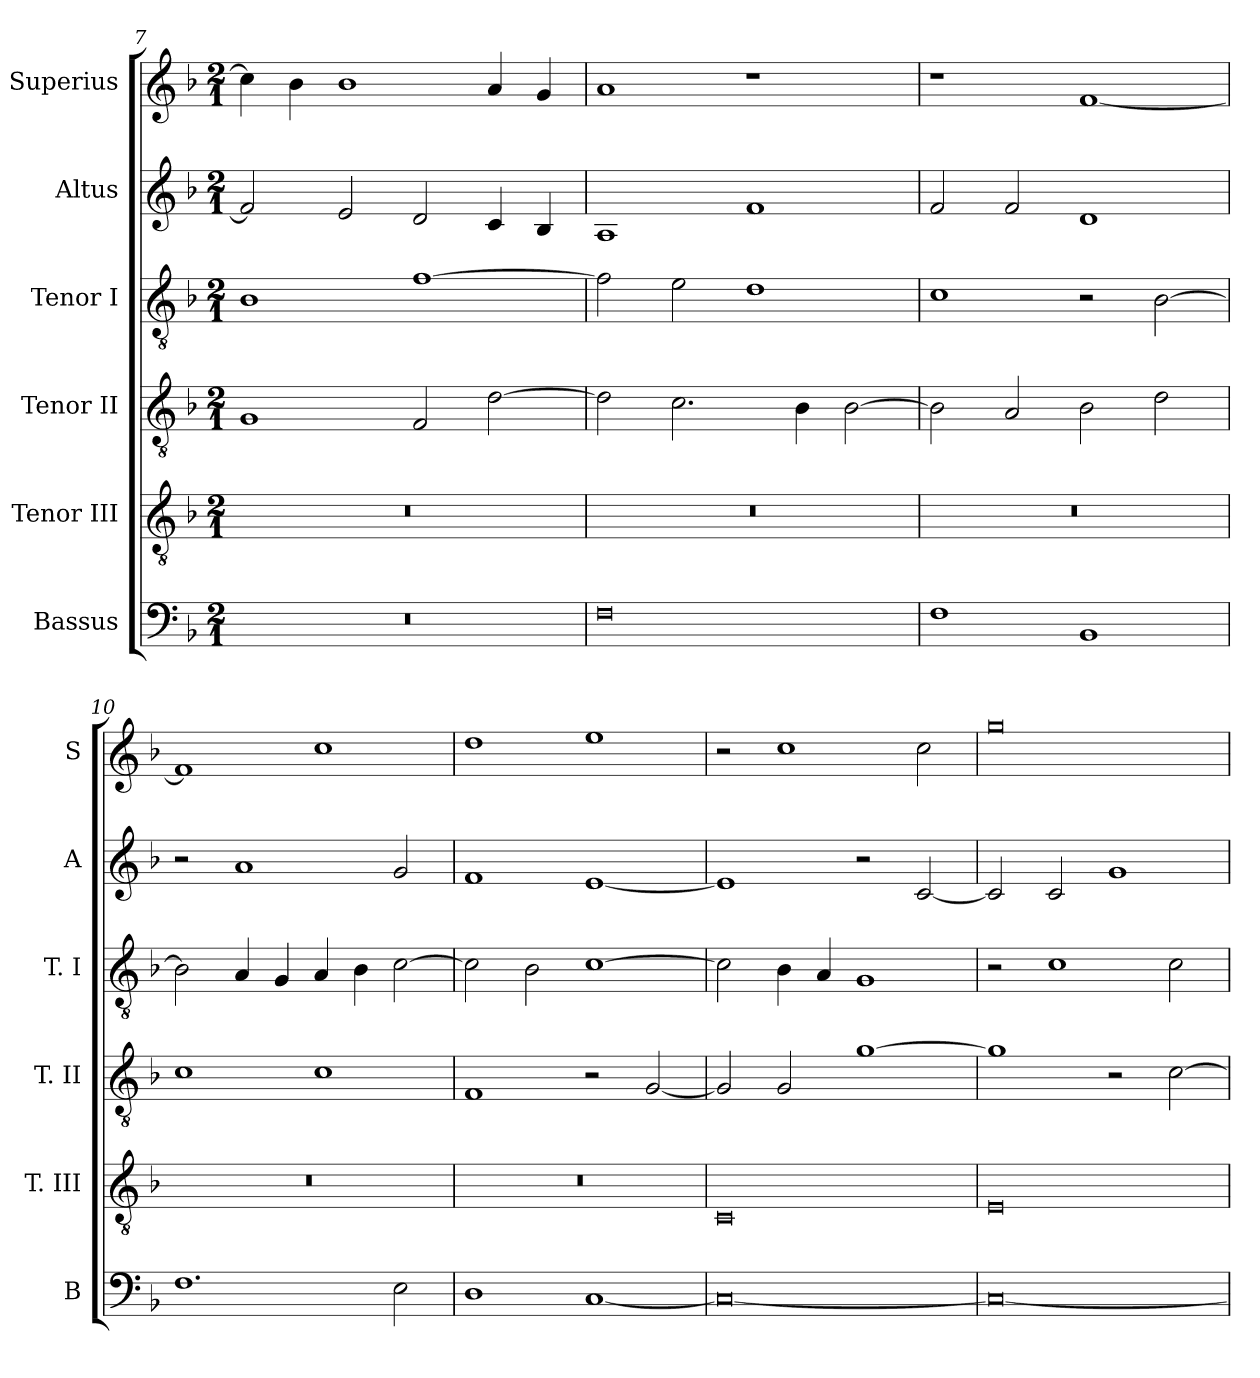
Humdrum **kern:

**kern	**kern	**kern	**kern	**kern	**kern
*part6	*part5	*part4	*part3	*part2	*part1
*staff6	*staff5	*staff4	*staff3	*staff2	*staff1
*I"Bassus	*I"Tenor III	*I"Tenor II	*I"Tenor I	*I"Altus	*I"Superius
*I'B	*I'T. III	*I'T. II	*I'T. I	*I'A	*I'S
*clefF4	*clefGv2	*clefGv2	*clefGv2	*clefG2	*clefG2
*k[b-]	*k[b-]	*k[b-]	*k[b-]	*k[b-]	*k[b-]
*F:	*F:	*F:	*F:	*F:	*F:
*M2/1	*M2/1	*M2/1	*M2/1	*M2/1	*M2/1
=7	=7	=7	=7	=7	=7
0r	0r	1G	1B-	2f]	4cc]
.	.	.	.	.	4b-
.	.	.	.	2e	1b-
.	.	2F	[1f	2d	.
.	.	[2d	.	4c	4a
.	.	.	.	4B-	4g
=8	=8	=8	=8	=8	=8
0F	0r	2d]	2f]	1A	1a
.	.	2.c	2e	.	.
.	.	.	1d	1f	1r
.	.	4B-	.	.	.
.	.	[2B-	.	.	.
=9	=9	=9	=9	=9	=9
1F	0r	2B-]	1c	2f	1r
.	.	2A	.	2f	.
1BB-	.	2B-	2r	1d	[1f
.	.	2d	[2B-	.	.
=10	=10	=10	=10	=10	=10
1.F	0r	1c	2B-]	2r	1f]
.	.	.	4A	1a	.
.	.	.	4G	.	.
.	.	1c	4A	.	1cc
.	.	.	4B-	.	.
2E	.	.	[2c	2g	.
=11	=11	=11	=11	=11	=11
1D	0r	1F	2c]	1f	1dd
.	.	.	2B-	.	.
[1C	.	2r	[1c	[1e	1ee
.	.	[2G	.	.	.
=12	=12	=12	=12	=12	=12
0C_	0C	2G]	2c]	1e]	2r
.	.	2G	4B-	.	1cc
.	.	.	4A	.	.
.	.	[1g	1G	2r	.
.	.	.	.	[2c	2cc
=13	=13	=13	=13	=13	=13
0C_	0E	1g]	2r	2c]	0gg
.	.	.	1c	2c	.
.	.	2r	.	1g	.
.	.	[2c	2c	.	.
=	=	=	=	=	=
*-	*-	*-	*-	*-	*-
